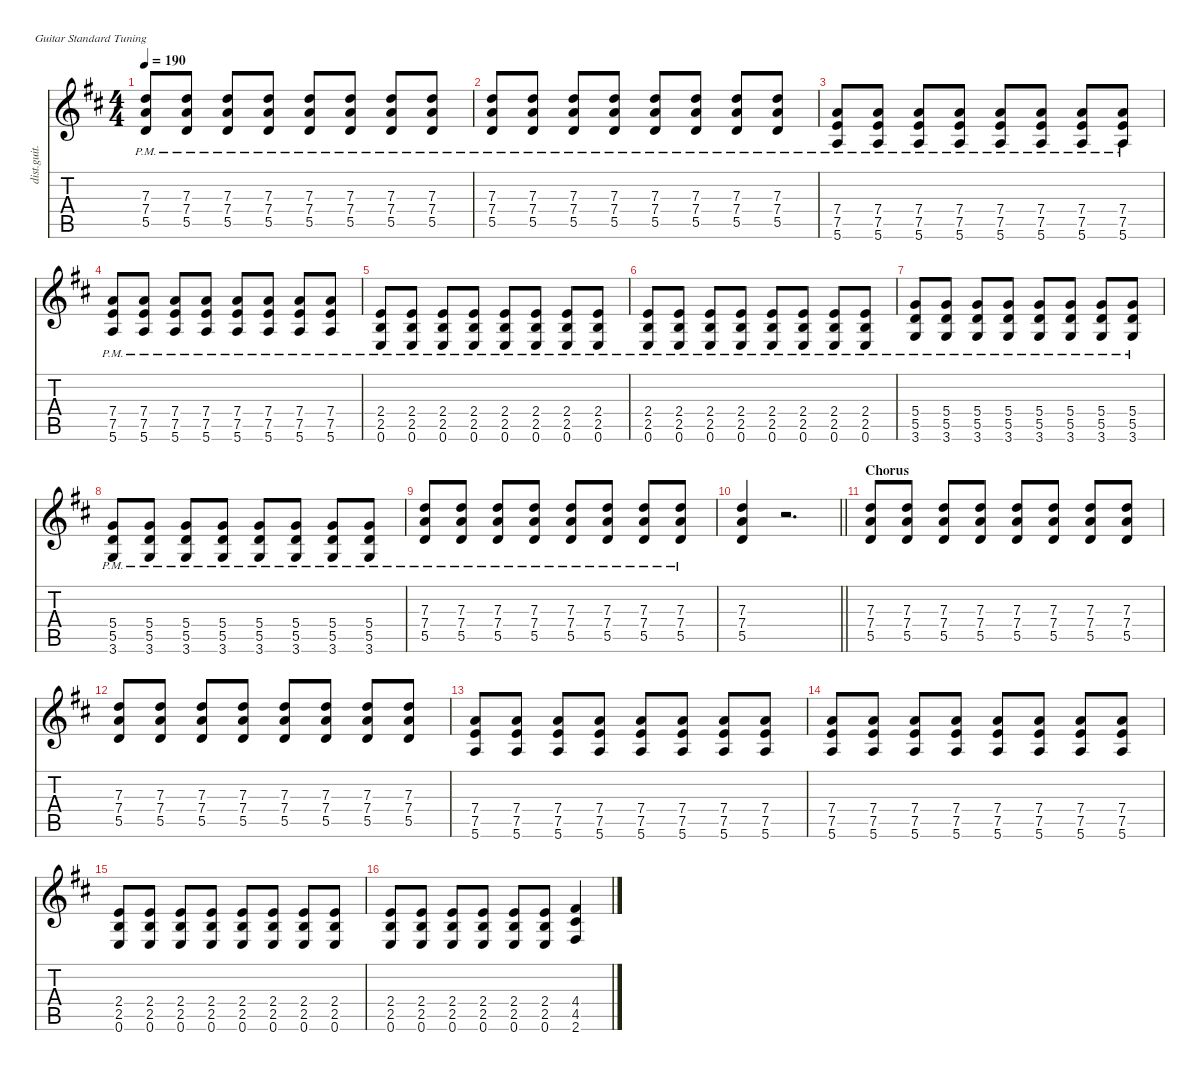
\defaultSystemsLayout 4
\hideDynamics
\bracketExtendMode nobrackets
\otherSystemsTrackNameOrientation horizontal
\track ("Charlie Simpson" "dist.guit.") {mute instrument distortionguitar}
\staff {score tabs}
\tuning (E4 B3 G3 D3 A2 E2)
\ts (4 4)
\tempo 190
\clef g2
\ks d
(7.3{pm acc forcenatural} 7.4{pm acc forcenatural} 5.5{pm acc forcenatural}).8{dy f beam Up} (7.3{pm acc forcenatural} 7.4{pm acc forcenatural} 5.5{pm acc forcenatural}).8{beam Up} (7.3{pm acc forcenatural} 7.4{pm acc forcenatural} 5.5{pm acc forcenatural}).8{beam Up} (7.3{pm acc forcenatural} 7.4{pm acc forcenatural} 5.5{pm acc forcenatural}).8{beam Up} (7.3{pm acc forcenatural} 7.4{pm acc forcenatural} 5.5{pm acc forcenatural}).8{beam Up} (7.3{pm acc forcenatural} 7.4{pm acc forcenatural} 5.5{pm acc forcenatural}).8{beam Up} (7.3{pm acc forcenatural} 7.4{pm acc forcenatural} 5.5{pm acc forcenatural}).8{beam Up} (7.3{pm acc forcenatural} 7.4{pm acc forcenatural} 5.5{pm acc forcenatural}).8{beam Up} |
(7.3{pm acc forcenatural} 7.4{pm acc forcenatural} 5.5{pm acc forcenatural}).8{beam Up} (7.3{pm acc forcenatural} 7.4{pm acc forcenatural} 5.5{pm acc forcenatural}).8{beam Up} (7.3{pm acc forcenatural} 7.4{pm acc forcenatural} 5.5{pm acc forcenatural}).8{beam Up} (7.3{pm acc forcenatural} 7.4{pm acc forcenatural} 5.5{pm acc forcenatural}).8{beam Up} (7.3{pm acc forcenatural} 7.4{pm acc forcenatural} 5.5{pm acc forcenatural}).8{beam Up} (7.3{pm acc forcenatural} 7.4{pm acc forcenatural} 5.5{pm acc forcenatural}).8{beam Up} (7.3{pm acc forcenatural} 7.4{pm acc forcenatural} 5.5{pm acc forcenatural}).8{beam Up} (7.3{pm acc forcenatural} 7.4{pm acc forcenatural} 5.5{pm acc forcenatural}).8{beam Up} |
(7.4{pm acc forcenatural} 7.5{pm acc forcenatural} 5.6{pm acc forcenatural}).8{beam Up} (7.4{pm acc forcenatural} 7.5{pm acc forcenatural} 5.6{pm acc forcenatural}).8{beam Up} (7.4{pm acc forcenatural} 7.5{pm acc forcenatural} 5.6{pm acc forcenatural}).8{beam Up} (7.4{pm acc forcenatural} 7.5{pm acc forcenatural} 5.6{pm acc forcenatural}).8{beam Up} (7.4{pm acc forcenatural} 7.5{pm acc forcenatural} 5.6{pm acc forcenatural}).8{beam Up} (7.4{pm acc forcenatural} 7.5{pm acc forcenatural} 5.6{pm acc forcenatural}).8{beam Up} (7.4{pm acc forcenatural} 7.5{pm acc forcenatural} 5.6{pm acc forcenatural}).8{beam Up} (7.4{pm acc forcenatural} 7.5{pm acc forcenatural} 5.6{pm acc forcenatural}).8{beam Up} |
(7.4{pm acc forcenatural} 7.5{pm acc forcenatural} 5.6{pm acc forcenatural}).8{beam Up} (7.4{pm acc forcenatural} 7.5{pm acc forcenatural} 5.6{pm acc forcenatural}).8{beam Up} (7.4{pm acc forcenatural} 7.5{pm acc forcenatural} 5.6{pm acc forcenatural}).8{beam Up} (7.4{pm acc forcenatural} 7.5{pm acc forcenatural} 5.6{pm acc forcenatural}).8{beam Up} (7.4{pm acc forcenatural} 7.5{pm acc forcenatural} 5.6{pm acc forcenatural}).8{beam Up} (7.4{pm acc forcenatural} 7.5{pm acc forcenatural} 5.6{pm acc forcenatural}).8{beam Up} (7.4{pm acc forcenatural} 7.5{pm acc forcenatural} 5.6{pm acc forcenatural}).8{beam Up} (7.4{pm acc forcenatural} 7.5{pm acc forcenatural} 5.6{pm acc forcenatural}).8{beam Up} |
(2.4{pm acc forcenatural} 2.5{pm acc forcenatural} 0.6{pm acc forcenatural}).8{beam Up} (2.4{pm acc forcenatural} 2.5{pm acc forcenatural} 0.6{pm acc forcenatural}).8{beam Up} (2.4{pm acc forcenatural} 2.5{pm acc forcenatural} 0.6{pm acc forcenatural}).8{beam Up} (2.4{pm acc forcenatural} 2.5{pm acc forcenatural} 0.6{pm acc forcenatural}).8{beam Up} (2.4{pm acc forcenatural} 2.5{pm acc forcenatural} 0.6{pm acc forcenatural}).8{beam Up} (2.4{pm acc forcenatural} 2.5{pm acc forcenatural} 0.6{pm acc forcenatural}).8{beam Up} (2.4{pm acc forcenatural} 2.5{pm acc forcenatural} 0.6{pm acc forcenatural}).8{beam Up} (2.4{pm acc forcenatural} 2.5{pm acc forcenatural} 0.6{pm acc forcenatural}).8{beam Up} |
(2.4{pm acc forcenatural} 2.5{pm acc forcenatural} 0.6{pm acc forcenatural}).8{beam Up} (2.4{pm acc forcenatural} 2.5{pm acc forcenatural} 0.6{pm acc forcenatural}).8{beam Up} (2.4{pm acc forcenatural} 2.5{pm acc forcenatural} 0.6{pm acc forcenatural}).8{beam Up} (2.4{pm acc forcenatural} 2.5{pm acc forcenatural} 0.6{pm acc forcenatural}).8{beam Up} (2.4{pm acc forcenatural} 2.5{pm acc forcenatural} 0.6{pm acc forcenatural}).8{beam Up} (2.4{pm acc forcenatural} 2.5{pm acc forcenatural} 0.6{pm acc forcenatural}).8{beam Up} (2.4{pm acc forcenatural} 2.5{pm acc forcenatural} 0.6{pm acc forcenatural}).8{beam Up} (2.4{pm acc forcenatural} 2.5{pm acc forcenatural} 0.6{pm acc forcenatural}).8{beam Up} |
(5.4{pm acc forcenatural} 5.5{pm acc forcenatural} 3.6{pm acc forcenatural}).8{beam Up} (5.4{pm acc forcenatural} 5.5{pm acc forcenatural} 3.6{pm acc forcenatural}).8{beam Up} (5.4{pm acc forcenatural} 5.5{pm acc forcenatural} 3.6{pm acc forcenatural}).8{beam Up} (5.4{pm acc forcenatural} 5.5{pm acc forcenatural} 3.6{pm acc forcenatural}).8{beam Up} (5.4{pm acc forcenatural} 5.5{pm acc forcenatural} 3.6{pm acc forcenatural}).8{beam Up} (5.4{pm acc forcenatural} 5.5{pm acc forcenatural} 3.6{pm acc forcenatural}).8{beam Up} (5.4{pm acc forcenatural} 5.5{pm acc forcenatural} 3.6{pm acc forcenatural}).8{beam Up} (5.4{pm acc forcenatural} 5.5{pm acc forcenatural} 3.6{pm acc forcenatural}).8{beam Up} |
(5.4{pm acc forcenatural} 5.5{pm acc forcenatural} 3.6{pm acc forcenatural}).8{beam Up} (5.4{pm acc forcenatural} 5.5{pm acc forcenatural} 3.6{pm acc forcenatural}).8{beam Up} (5.4{pm acc forcenatural} 5.5{pm acc forcenatural} 3.6{pm acc forcenatural}).8{beam Up} (5.4{pm acc forcenatural} 5.5{pm acc forcenatural} 3.6{pm acc forcenatural}).8{beam Up} (5.4{pm acc forcenatural} 5.5{pm acc forcenatural} 3.6{pm acc forcenatural}).8{beam Up} (5.4{pm acc forcenatural} 5.5{pm acc forcenatural} 3.6{pm acc forcenatural}).8{beam Up} (5.4{pm acc forcenatural} 5.5{pm acc forcenatural} 3.6{pm acc forcenatural}).8{beam Up} (5.4{pm acc forcenatural} 5.5{pm acc forcenatural} 3.6{pm acc forcenatural}).8{beam Up} |
(7.3{pm acc forcenatural} 7.4{pm acc forcenatural} 5.5{pm acc forcenatural}).8{beam Up} (7.3{pm acc forcenatural} 7.4{pm acc forcenatural} 5.5{pm acc forcenatural}).8{beam Up} (7.3{pm acc forcenatural} 7.4{pm acc forcenatural} 5.5{pm acc forcenatural}).8{beam Up} (7.3{pm acc forcenatural} 7.4{pm acc forcenatural} 5.5{pm acc forcenatural}).8{beam Up} (7.3{pm acc forcenatural} 7.4{pm acc forcenatural} 5.5{pm acc forcenatural}).8{beam Up} (7.3{pm acc forcenatural} 7.4{pm acc forcenatural} 5.5{pm acc forcenatural}).8{beam Up} (7.3{pm acc forcenatural} 7.4{pm acc forcenatural} 5.5{pm acc forcenatural}).8{beam Up} (7.3{pm acc forcenatural} 7.4{pm acc forcenatural} 5.5{pm acc forcenatural}).8{beam Up} |
\barLineRight lightlight
(7.3{acc forcenatural} 7.4{acc forcenatural} 5.5{acc forcenatural}).4{beam Up} r.2{d beam Up} |
\section ("" "Chorus")
(7.3{acc forcenatural} 7.4{acc forcenatural} 5.5{acc forcenatural}).8{beam Up} (7.3{acc forcenatural} 7.4{acc forcenatural} 5.5{acc forcenatural}).8{beam Up} (7.3{acc forcenatural} 7.4{acc forcenatural} 5.5{acc forcenatural}).8{beam Up} (7.3{acc forcenatural} 7.4{acc forcenatural} 5.5{acc forcenatural}).8{beam Up} (7.3{acc forcenatural} 7.4{acc forcenatural} 5.5{acc forcenatural}).8{beam Up} (7.3{acc forcenatural} 7.4{acc forcenatural} 5.5{acc forcenatural}).8{beam Up} (7.3{acc forcenatural} 7.4{acc forcenatural} 5.5{acc forcenatural}).8{beam Up} (7.3{acc forcenatural} 7.4{acc forcenatural} 5.5{acc forcenatural}).8{beam Up} |
(7.3{acc forcenatural} 7.4{acc forcenatural} 5.5{acc forcenatural}).8{beam Up} (7.3{acc forcenatural} 7.4{acc forcenatural} 5.5{acc forcenatural}).8{beam Up} (7.3{acc forcenatural} 7.4{acc forcenatural} 5.5{acc forcenatural}).8{beam Up} (7.3{acc forcenatural} 7.4{acc forcenatural} 5.5{acc forcenatural}).8{beam Up} (7.3{acc forcenatural} 7.4{acc forcenatural} 5.5{acc forcenatural}).8{beam Up} (7.3{acc forcenatural} 7.4{acc forcenatural} 5.5{acc forcenatural}).8{beam Up} (7.3{acc forcenatural} 7.4{acc forcenatural} 5.5{acc forcenatural}).8{beam Up} (7.3{acc forcenatural} 7.4{acc forcenatural} 5.5{acc forcenatural}).8{beam Up} |
(7.4{acc forcenatural} 7.5{acc forcenatural} 5.6{acc forcenatural}).8{beam Up} (7.4{acc forcenatural} 7.5{acc forcenatural} 5.6{acc forcenatural}).8{beam Up} (7.4{acc forcenatural} 7.5{acc forcenatural} 5.6{acc forcenatural}).8{beam Up} (7.4{acc forcenatural} 7.5{acc forcenatural} 5.6{acc forcenatural}).8{beam Up} (7.4{acc forcenatural} 7.5{acc forcenatural} 5.6{acc forcenatural}).8{beam Up} (7.4{acc forcenatural} 7.5{acc forcenatural} 5.6{acc forcenatural}).8{beam Up} (7.4{acc forcenatural} 7.5{acc forcenatural} 5.6{acc forcenatural}).8{beam Up} (7.4{acc forcenatural} 7.5{acc forcenatural} 5.6{acc forcenatural}).8{beam Up} |
(7.4{acc forcenatural} 7.5{acc forcenatural} 5.6{acc forcenatural}).8{beam Up} (7.4{acc forcenatural} 7.5{acc forcenatural} 5.6{acc forcenatural}).8{beam Up} (7.4{acc forcenatural} 7.5{acc forcenatural} 5.6{acc forcenatural}).8{beam Up} (7.4{acc forcenatural} 7.5{acc forcenatural} 5.6{acc forcenatural}).8{beam Up} (7.4{acc forcenatural} 7.5{acc forcenatural} 5.6{acc forcenatural}).8{beam Up} (7.4{acc forcenatural} 7.5{acc forcenatural} 5.6{acc forcenatural}).8{beam Up} (7.4{acc forcenatural} 7.5{acc forcenatural} 5.6{acc forcenatural}).8{beam Up} (7.4{acc forcenatural} 7.5{acc forcenatural} 5.6{acc forcenatural}).8{beam Up} |
(2.4{acc forcenatural} 2.5{acc forcenatural} 0.6{acc forcenatural}).8{beam Up} (2.4{acc forcenatural} 2.5{acc forcenatural} 0.6{acc forcenatural}).8{beam Up} (2.4{acc forcenatural} 2.5{acc forcenatural} 0.6{acc forcenatural}).8{beam Up} (2.4{acc forcenatural} 2.5{acc forcenatural} 0.6{acc forcenatural}).8{beam Up} (2.4{acc forcenatural} 2.5{acc forcenatural} 0.6{acc forcenatural}).8{beam Up} (2.4{acc forcenatural} 2.5{acc forcenatural} 0.6{acc forcenatural}).8{beam Up} (2.4{acc forcenatural} 2.5{acc forcenatural} 0.6{acc forcenatural}).8{beam Up} (2.4{acc forcenatural} 2.5{acc forcenatural} 0.6{acc forcenatural}).8{beam Up} |
(2.4{acc forcenatural} 2.5{acc forcenatural} 0.6{acc forcenatural}).8{beam Up} (2.4{acc forcenatural} 2.5{acc forcenatural} 0.6{acc forcenatural}).8{beam Up} (2.4{acc forcenatural} 2.5{acc forcenatural} 0.6{acc forcenatural}).8{beam Up} (2.4{acc forcenatural} 2.5{acc forcenatural} 0.6{acc forcenatural}).8{beam Up} (2.4{acc forcenatural} 2.5{acc forcenatural} 0.6{acc forcenatural}).8{beam Up} (2.4{acc forcenatural} 2.5{acc forcenatural} 0.6{acc forcenatural}).8{beam Up} (4.4{acc #} 4.5{acc #} 2.6{acc #}).4{beam Up}
